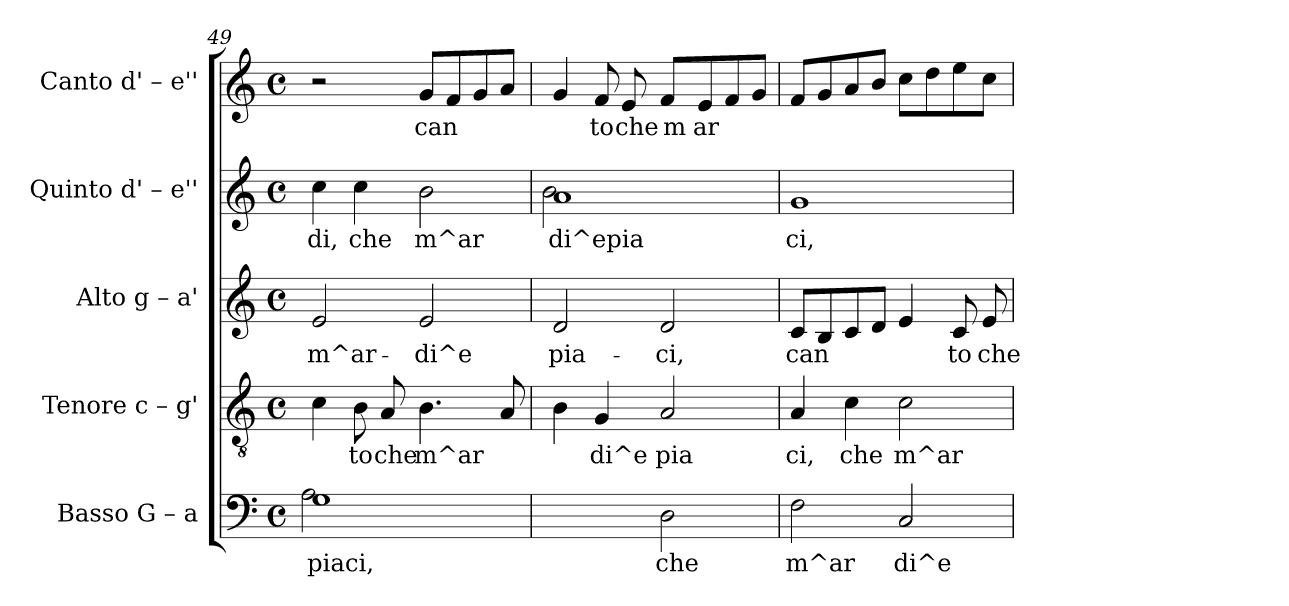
**kern	**text	**kern	**text	**kern	**text	**kern	**text	**kern	**text
*part5	*part5	*part4	*part4	*part3	*part3	*part2	*part2	*part1	*part1
*staff5	*staff5	*staff4	*staff4	*staff3	*staff3	*staff2	*staff2	*staff1	*staff1
*I"Basso  G – a	*	*I"Tenore  c – g'	*	*I"Alto  g – a'	*	*I"Quinto  d' – e''	*	*I"Canto  d' – e''	*
*clefF4	*	*clefGv2	*	*clefG2	*	*clefG2	*	*clefG2	*
*k[]	*	*k[]	*	*k[]	*	*k[]	*	*k[]	*
*C:	*	*C:	*	*C:	*	*C:	*	*C:	*
*M4/4	*	*M4/4	*	*M4/4	*	*M4/4	*	*M4/4	*
*met(c)	*	*met(c)	*	*met(c)	*	*met(c)	*	*met(c)	*
=49	=49	=49	=49	=49	=49	=49	=49	=49	=49
*^	*	*	*	*	*	*	*	*	*
!	!	!LO:LY:b:rj	!	!LO:LY:b:rj	!	!LO:LY:b:rj	!	!LO:LY:b:rj	!	!
1G	2A\	piaci,	4c\	.	2e/	m^ar-	4cc\	di,	2r	.
!	!	!	!	!LO:LY:b:rj	!	!	!	!LO:LY:b:rj	!	!
.	.	.	8B\	to	.	.	4cc\	che	.	.
!	!	!	!	!LO:LY:b:rj	!	!	!	!	!	!
.	.	.	8A/	che	.	.	.	.	.	.
!	!	!	!	!LO:LY:b:rj	!	!LO:LY:b:rj	!	!LO:LY:b:rj	!	!LO:LY:b:cj
.	2ryy	.	4.B\	m^ar	2e/	-di^e	2b\	m^ar	8g/L	can
!	!	!	!	!	!	!	!	!	!	!LO:LY:b:cj
.	.	.	.	.	.	.	.	.	8f/	.
!	!	!	!	!	!	!	!	!	!	!LO:LY:b:cj
.	.	.	.	.	.	.	.	.	8g/	.
!	!	!	!	!LO:LY:b:rj	!	!	!	!	!	!LO:LY:b:cj
.	.	.	8A/	.	.	.	.	.	8a/J	.
*v	*v	*	*	*	*	*	*	*	*	*
=50	=50	=50	=50	=50	=50	=50	=50	=50	=50
!	!	!	!LO:LY:b:rj	!	!LO:LY:b:rj	!	!LO:LY:b:rj	!	!LO:LY:b:cj
*	*	*	*	*	*	*^	*	*	*
2ryy	.	4B\	.	2d/	pia-	1a	2b\	di^epia	4g/	.
!	!	!	!LO:LY:b:rj	!	!	!	!	!	!	!LO:LY:b:cj
.	.	4G/	di^e	.	.	.	.	.	8f/	to
!	!	!	!	!	!	!	!	!	!	!LO:LY:b:cj
.	.	.	.	.	.	.	.	.	8e/	che
!	!LO:LY:b:rj	!	!LO:LY:b:rj	!	!LO:LY:b:rj	!	!	!	!	!LO:LY:b:cj
2D\	che	2A/	pia	2d/	-ci,	.	2ryy	.	8f/L	m
!	!	!	!	!	!	!	!	!	!	!LO:LY:b:cj
.	.	.	.	.	.	.	.	.	8e/	ar
!	!	!	!	!	!	!	!	!	!	!LO:LY:b:cj
.	.	.	.	.	.	.	.	.	8f/	.
!	!	!	!	!	!	!	!	!	!	!LO:LY:b:cj
.	.	.	.	.	.	.	.	.	8g/J	.
*	*	*	*	*	*	*v	*v	*	*	*
=51	=51	=51	=51	=51	=51	=51	=51	=51	=51
!	!LO:LY:b:rj	!	!LO:LY:b:rj	!	!LO:LY:b:rj	!	!LO:LY:b:rj	!	!LO:LY:b:cj
2F\	m^ar	4A/	ci,	8c/L	can-	1g	ci,	8f/L	.
!	!	!	!	!	!LO:LY:b:rj	!	!	!	!LO:LY:b:cj
.	.	.	.	8B/	--	.	.	8g/	.
!	!	!	!LO:LY:b:rj	!	!LO:LY:b:rj	!	!	!	!LO:LY:b:cj
.	.	4c\	che	8c/	--	.	.	8a/	.
!	!	!	!	!	!LO:LY:b:rj	!	!	!	!LO:LY:b:cj
.	.	.	.	8d/J	--	.	.	8b/J	.
!	!LO:LY:b:rj	!	!LO:LY:b:rj	!	!LO:LY:b:rj	!	!	!	!LO:LY:b:cj
2C/	di^e	2c\	m^ar	4e/	--	.	.	8cc\L	.
!	!	!	!	!	!	!	!	!	!LO:LY:b:cj
.	.	.	.	.	.	.	.	8dd\	.
!	!	!	!	!	!LO:LY:b:rj	!	!	!	!LO:LY:b:cj
.	.	.	.	8c/	-to	.	.	8ee\	.
!	!	!	!	!	!LO:LY:b:rj	!	!	!	!LO:LY:b:cj
.	.	.	.	8e/	che	.	.	8cc\J	.
=	=	=	=	=	=	=	=	=	=
*-	*-	*-	*-	*-	*-	*-	*-	*-	*-
